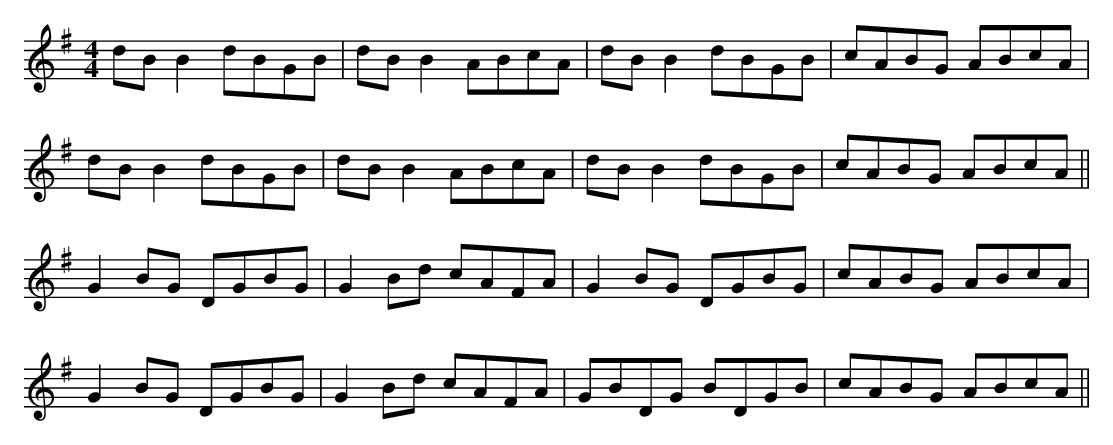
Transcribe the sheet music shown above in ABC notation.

X:1
M:4/4
K:G
dB B2 dBGB|dB B2 ABcA|dB B2 dBGB|cABG ABcA|
dB B2 dBGB|dB B2 ABcA|dB B2 dBGB|cABG ABcA||
G2 BG DGBG|G2 Bd cAFA|G2 BG DGBG|cABG ABcA|
G2 BG DGBG|G2 Bd cAFA|GBDG BDGB|cABG ABcA||
